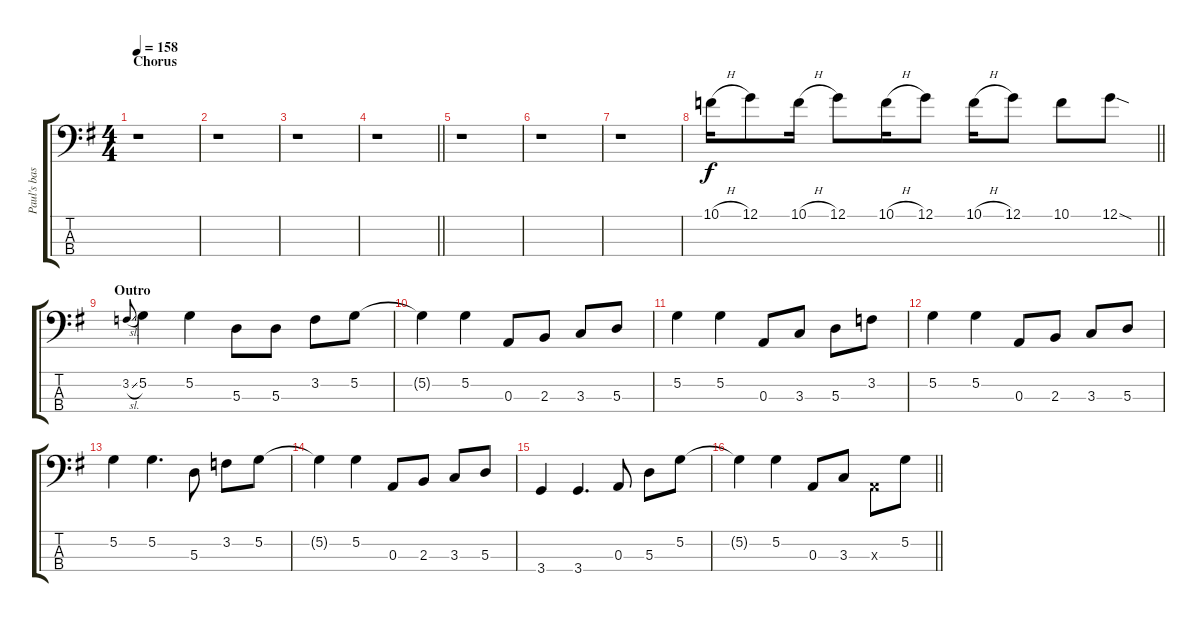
\track ("Paul's bass" "Paul's bas") {instrument electricbasspick}
\staff {score tabs}
\tuning (G2 D2 A1 E1) {hide}
\ts (4 4)
\section ("" "Chorus")
\tempo 158
\clef f4
\ks g
r.1{dy f} |
r.1 |
r.1 |
\barLineRight lightlight
r.1 |
\section ("" "")
r.1 |
r.1 |
r.1 |
\barLineRight lightlight
10.1{h}.16 12.1.8 10.1{h}.16 12.1.8 10.1{h}.16 12.1.8 10.1{h}.16 12.1.8 10.1.8 12.1{sod}.8 |
\section ("" "Outro")
3.2{sl}.8{gr onbeat} 5.2.4 5.2.4 5.3.8 5.3.8 3.2.8 5.2.8 |
5.2{t}.4 5.2.4 0.3.8 2.3.8 3.3.8 5.3.8 |
5.2.4 5.2.4 0.3.8 3.3.8 5.3.8 3.2.8 |
5.2.4 5.2.4 0.3.8 2.3.8 3.3.8 5.3.8 |
5.2.4 5.2.4{d} 5.3.8 3.2.8 5.2.8 |
5.2{t}.4 5.2.4 0.3.8 2.3.8 3.3.8 5.3.8 |
3.4.4 3.4.4{d} 0.3.8 5.3.8 5.2.8 |
\barLineRight lightlight
5.2{t}.4 5.2.4 0.3.8 3.3.8 0.3{x}.8 5.2.8
